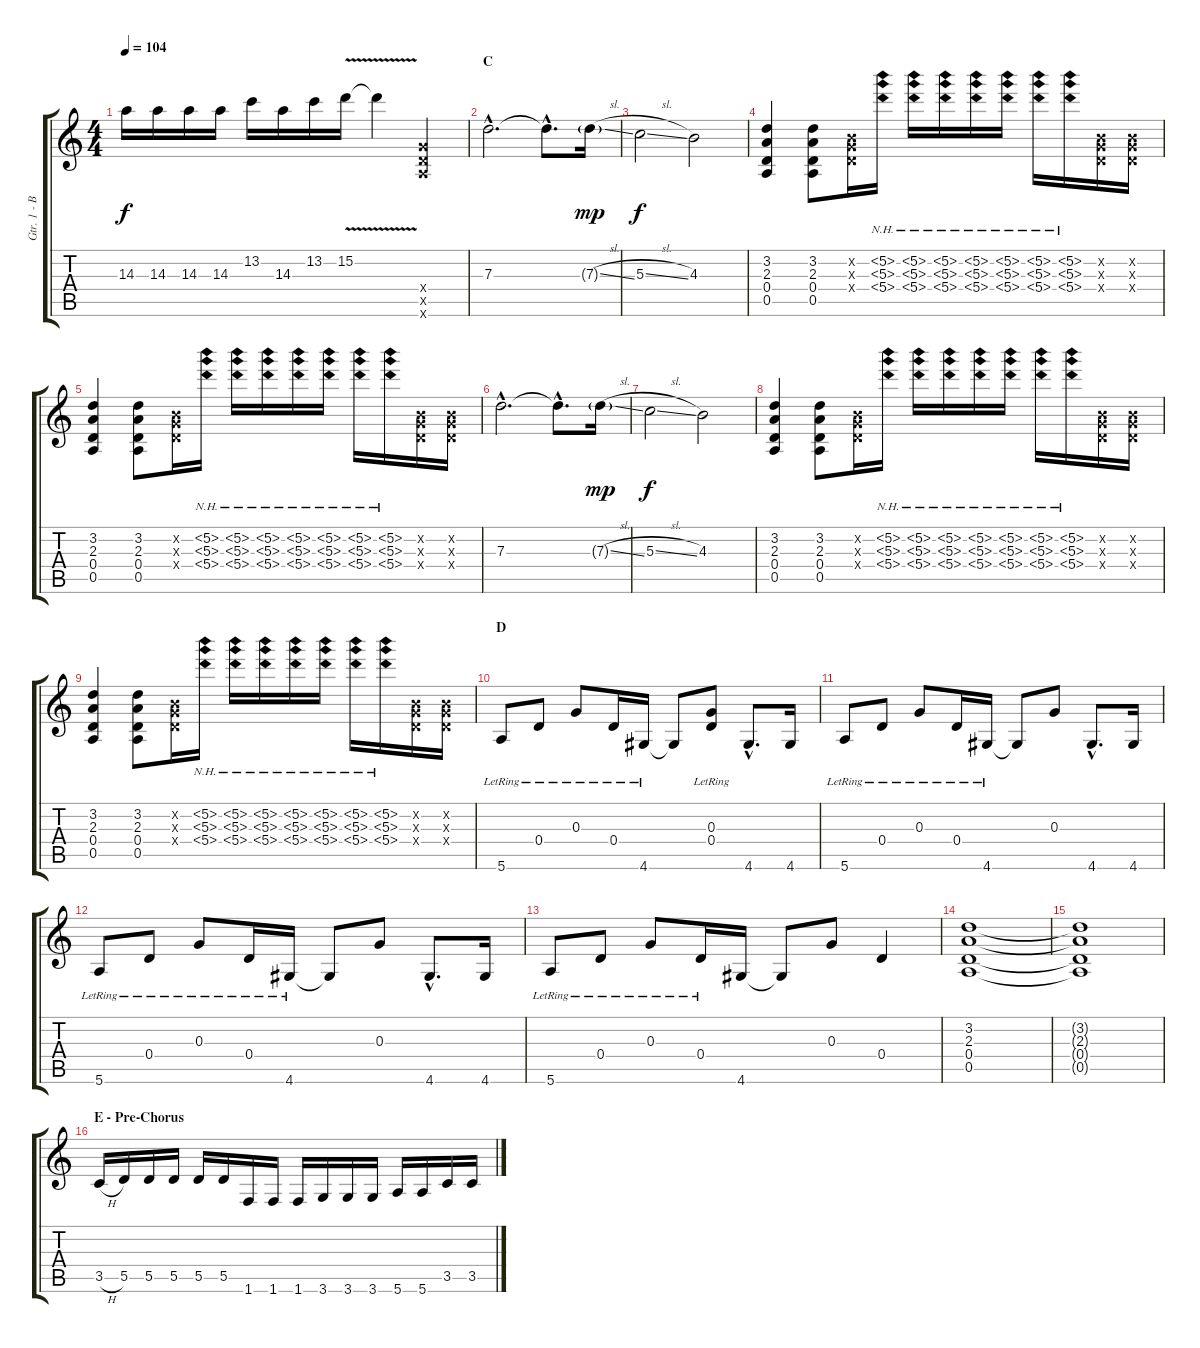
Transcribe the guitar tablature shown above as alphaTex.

\track ("Gtr. 1 - Billy" "Gtr. 1 - B") {instrument distortionguitar}
\staff {score tabs}
\tuning (E4 B3 G3 D3 A2 E2) {hide}
\ts (4 4)
\tempo 104
\clef g2
\ks c
14.3.16{dy f} 14.3.16 14.3.16 14.3.16 13.2.16 14.3.16 13.2.16 15.2{v}.16 15.2{t}.4 (0.4{x} 0.5{x} 15.6{x}).4 |
\section ("" "C")
7.3{hac}.2{d} 7.3{hac t}.8{d} 7.3{sl g}.16{dy mp} |
5.3{sl}.2{dy f} 4.3.2 |
(3.2 2.3 0.4 0.5).4 (3.2 2.3 0.4 0.5).8 (0.2{x} 0.3{x} 0.4{x}).16 (5.2{nh} 5.3{nh} 5.4{nh}).16 (5.2{nh} 5.3{nh} 5.4{nh}).16 (5.2{nh} 5.3{nh} 5.4{nh}).16 (5.2{nh} 5.3{nh} 5.4{nh}).16 (5.2{nh} 5.3{nh} 5.4{nh}).16 (5.2{nh} 5.3{nh} 5.4{nh}).16 (5.2{nh} 5.3{nh} 5.4{nh}).16 (0.2{x} 0.3{x} 0.4{x}).16 (0.2{x} 0.3{x} 0.4{x}).16 |
(3.2 2.3 0.4 0.5).4 (3.2 2.3 0.4 0.5).8 (0.2{x} 0.3{x} 0.4{x}).16 (5.2{nh} 5.3{nh} 5.4{nh}).16 (5.2{nh} 5.3{nh} 5.4{nh}).16 (5.2{nh} 5.3{nh} 5.4{nh}).16 (5.2{nh} 5.3{nh} 5.4{nh}).16 (5.2{nh} 5.3{nh} 5.4{nh}).16 (5.2{nh} 5.3{nh} 5.4{nh}).16 (5.2{nh} 5.3{nh} 5.4{nh}).16 (0.2{x} 0.3{x} 0.4{x}).16 (0.2{x} 0.3{x} 0.4{x}).16 |
7.3{hac}.2{d} 7.3{hac t}.8{d} 7.3{sl g}.16{dy mp} |
5.3{sl}.2{dy f} 4.3.2 |
(3.2 2.3 0.4 0.5).4 (3.2 2.3 0.4 0.5).8 (0.2{x} 0.3{x} 0.4{x}).16 (5.2{nh} 5.3{nh} 5.4{nh}).16 (5.2{nh} 5.3{nh} 5.4{nh}).16 (5.2{nh} 5.3{nh} 5.4{nh}).16 (5.2{nh} 5.3{nh} 5.4{nh}).16 (5.2{nh} 5.3{nh} 5.4{nh}).16 (5.2{nh} 5.3{nh} 5.4{nh}).16 (5.2{nh} 5.3{nh} 5.4{nh}).16 (0.2{x} 0.3{x} 0.4{x}).16 (0.2{x} 0.3{x} 0.4{x}).16 |
(3.2 2.3 0.4 0.5).4 (3.2 2.3 0.4 0.5).8 (0.2{x} 0.3{x} 0.4{x}).16 (5.2{nh} 5.3{nh} 5.4{nh}).16 (5.2{nh} 5.3{nh} 5.4{nh}).16 (5.2{nh} 5.3{nh} 5.4{nh}).16 (5.2{nh} 5.3{nh} 5.4{nh}).16 (5.2{nh} 5.3{nh} 5.4{nh}).16 (5.2{nh} 5.3{nh} 5.4{nh}).16 (5.2{nh} 5.3{nh} 5.4{nh}).16 (0.2{x} 0.3{x} 0.4{x}).16 (0.2{x} 0.3{x} 0.4{x}).16 |
\section ("" "D")
5.6{lr}.8 0.4{lr}.8 0.3{lr}.8 0.4{lr}.16 4.6{lr}.16 4.6{t}.8 (0.3{lr} 0.4{lr}).8 4.6{hac}.8{d} 4.6.16 |
5.6{lr}.8 0.4{lr}.8 0.3{lr}.8 0.4{lr}.16 4.6{lr}.16 4.6{t}.8 0.3.8 4.6{hac}.8{d} 4.6.16 |
5.6{lr}.8 0.4{lr}.8 0.3{lr}.8 0.4{lr}.16 4.6{lr}.16 4.6{t}.8 0.3.8 4.6{hac}.8{d} 4.6.16 |
5.6{lr}.8 0.4{lr}.8 0.3{lr}.8 0.4{lr}.16 4.6.16 4.6{t}.8 0.3.8 0.4.4 |
(3.2 2.3 0.4 0.5).1 |
(3.2{t} 2.3{t} 0.4{t} 0.5{t}).1 |
\section ("" "E - Pre-Chorus")
3.5{h}.16 5.5.16 5.5.16 5.5.16 5.5.16 5.5.16 1.6.16 1.6.16 1.6.16 3.6.16 3.6.16 3.6.16 5.6.16 5.6.16 3.5.16 3.5.16
